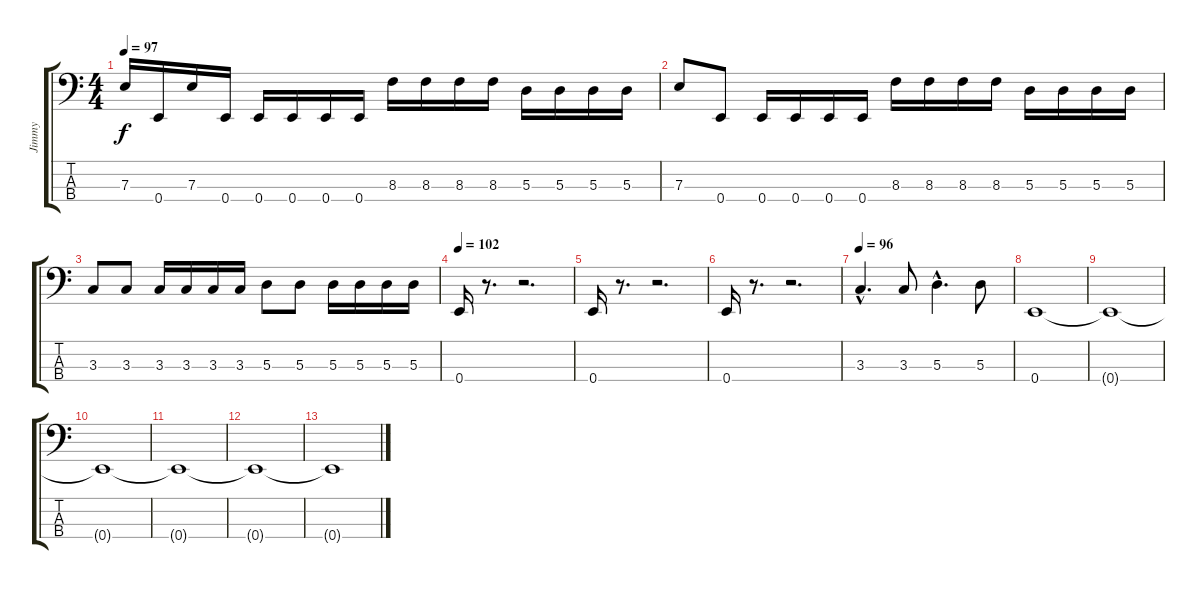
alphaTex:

\track ("Jimmy" "Jimmy") {instrument electricbasspick}
\staff {score tabs}
\tuning (G2 D2 A1 E1) {hide}
\ts (4 4)
\tempo 97
\clef f4
\ks c
7.3.16{dy f} 0.4.16 7.3.16 0.4.16 0.4.16 0.4.16 0.4.16 0.4.16 8.3.16 8.3.16 8.3.16 8.3.16 5.3.16 5.3.16 5.3.16 5.3.16 |
7.3.8 0.4.8 0.4.16 0.4.16 0.4.16 0.4.16 8.3.16 8.3.16 8.3.16 8.3.16 5.3.16 5.3.16 5.3.16 5.3.16 |
3.3.8 3.3.8 3.3.16 3.3.16 3.3.16 3.3.16 5.3.8 5.3.8 5.3.16 5.3.16 5.3.16 5.3.16 |
\tempo 102
0.4.16 r.8{d} r.2{d} |
0.4.16 r.8{d} r.2{d} |
0.4.16 r.8{d} r.2{d} |
\tempo 96
3.3{hac}.4{d} 3.3.8 5.3{hac}.4{d} 5.3.8 |
0.4.1 |
0.4{t}.1 |
0.4{t}.1 |
0.4{t}.1 |
0.4{t}.1 |
0.4{t}.1
